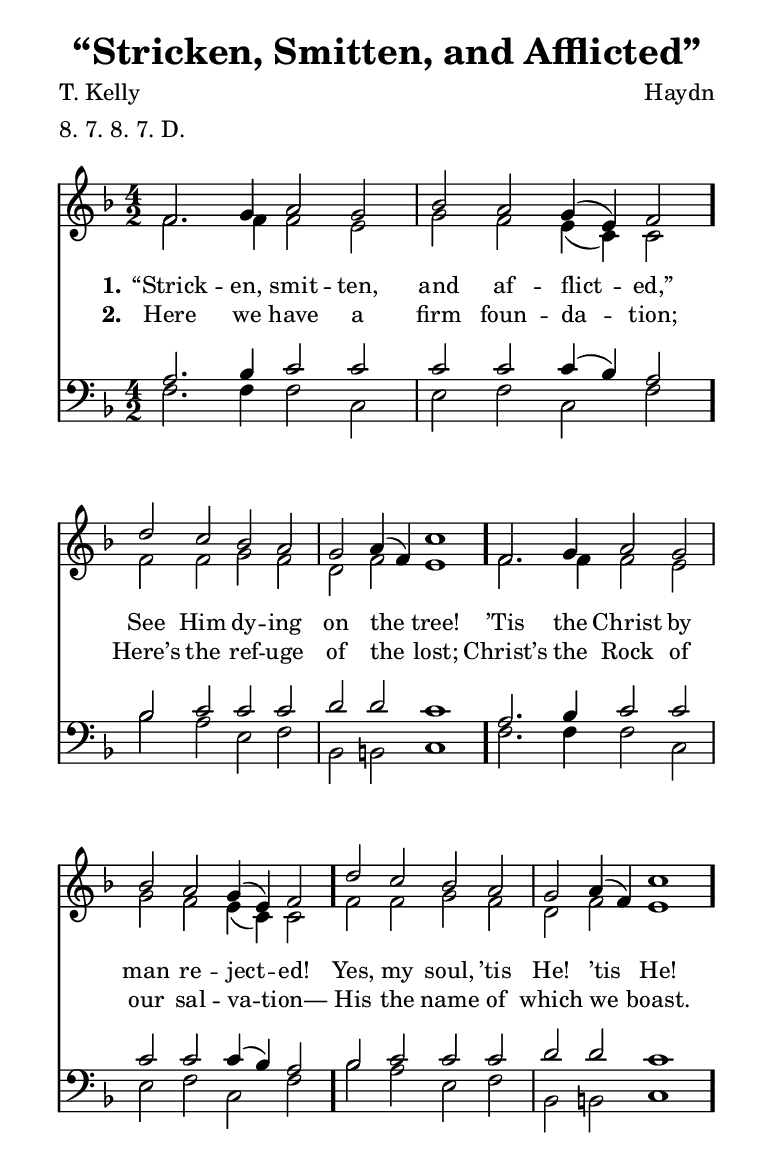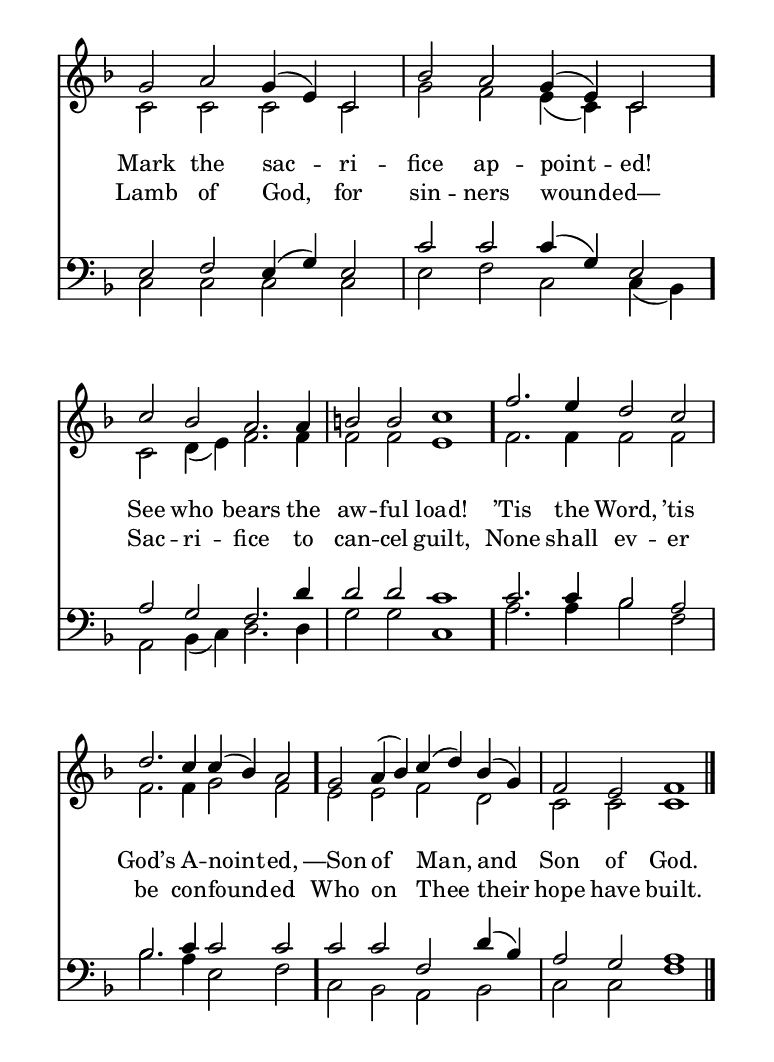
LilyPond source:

\include "common/global.ily"
\paper {
  \include "common/paper.ily"
  %ragged-bottom = ##t
  %ragged-last-bottom = ##t
  systems-per-page = ##f
  % XXX lilypond wants to put this on four systems, so let it ; but we should
  % probably expand font size until five systems is "natural"
  %systems-per-page = #(cond (is-eogsized 5) (#t #f))
  %page-count = ##f
}

\header{
  hymnnumber = "36"
  title = "“Stricken, Smitten, and Afflicted”"
  tunename = "Austria"
  meter = "8. 7. 8. 7. D."
  poet = "T. Kelly"
  composer = "Haydn"
  %copyright = ""
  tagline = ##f
}

% for fermata in MIDI
ta = { \tempo 2=90 }
tb = { \tempo 2=45 }

patternAA = { c2. c4 c2 c2 | c2 c2 c4( c4) c2 }
patternAB = { c2. c4 c2 c2 | c2 c2 c2      c2 }

patternBA = { c2 c2 c2 c2 | c2 c4( c4) c1 }
patternBB = { c2 c2 c2 c2 | c2 c2      c1 }

patternCA = { c2 c2 c4( c4) c2 | c2 c2 c4( c4) c2      }
patternCB = { c2 c2 c2      c2 | c2 c2 c4( c4) c2      }
patternCC = { c2 c2 c2      c2 | c2 c2 c2      c4( c4) }

patternDA = { c2 c2      c2. c4 | c2 c2 c1 }
patternDB = { c2 c4( c4) c2. c4 | c2 c2 c1 }

patternEA = { c2. c4 c2 c2 | c2. c4 c4( c4) c2 }
patternEB = { c2. c4 c2 c2 | c2. c4 c2      c2 }

patternFA = { c2 c4( c4) c4( c4) c4( c4) | c2 c2 c1 }
patternFB = { c2 c2      c2      c2      | c2 c2 c1 }
patternFC = { c2 c2      c2      c4( c4) | c2 c2 c1 }

global = {
  \include "common/overrides.ily"
  \override Staff.TimeSignature.style = #'numbered
  \time 4/2
  \override Score.MetronomeMark.transparent = ##t % hide all fermata changes too
  \ta
  \key f \major
  %\partial 4
  \autoBeamOff
}

notesSoprano = {
\global
\relative c' {

  \changePitch \patternAA { f g a g | bes a g e f }
  \changePitch \patternBA { d' c bes a | g a f c' }
  \changePitch \patternAA { f, g a g | bes a g e f }
  \changePitch \patternBA { d' c bes a | g a f c' }

  \changePitch \patternCA { g a g e c | bes' a g e c }
  \changePitch \patternDA { c' bes a a | b b c }
  \changePitch \patternEA { f e d c | d c c bes a }
  \changePitch \patternFA { g a bes c d bes g | f e f }

  \bar "|."

}
}

notesAlto = {
\global
\relative e' {

  \changePitch \patternAA { f f f e | g f e c c }
  \changePitch \patternBB { f f g f | d f e }
  \changePitch \patternAA { f f f e | g f e c c }
  \changePitch \patternBB { f f g f | d f e }

  \changePitch \patternCB { c c c c | g' f e c c }
  \changePitch \patternDB { c d e f f | f f e }
  \changePitch \patternEB { f f f f | f f g f }
  \changePitch \patternFB { e e f d | c c c }

}
}

notesTenor = {
\global
\relative a {

  \changePitch \patternAA { a bes c c | c c c bes a }
  \changePitch \patternBB { bes c c c | d d c }
  \changePitch \patternAA { a bes c c | c c c bes a }
  \changePitch \patternBB { bes c c c | d d c }

  \changePitch \patternCA { e, f e g e | c' c c g e }
  \changePitch \patternDA { a g f d' | d d c }
  \changePitch \patternEB { c c bes a | bes c c c }
  \changePitch \patternFC { c c f, d' bes | a g a }

}
}

notesBass = {
\global
\relative f {

  \changePitch \patternAB { f f f c | e f c f }
  \changePitch \patternBB { bes a e f | bes, b c }
  \changePitch \patternAB { f f f c | e f c f }
  \changePitch \patternBB { bes a e f | bes, b c }

  \changePitch \patternCC { c c c c | e f c c bes }
  \changePitch \patternDB { a bes c d d | g g c, }
  \changePitch \patternEB { a' a bes f | bes a e f }
  \changePitch \patternFB { c bes a bes | c c f }

}
}

wordsA = \lyricmode {
\set stanza = "1."

“Strick -- en, smit -- ten, and af -- flict -- ed,” \bar "."
See Him dy -- ing on the tree! \bar "."
’Tis the Christ by man re -- ject -- ed! \bar "."
Yes, my soul, ’tis He! ’tis He! \bar "."
Mark the sac -- ri -- fice ap -- point -- ed! \bar "."
See who bears the aw -- ful load! \bar "."
’Tis the Word, ’tis God’s A -- noint -- ed, \bar "."
—Son of Man, and Son of God. \bar "."

}

wordsB = \lyricmode {
\set stanza = "2."

Here we have a firm foun -- da -- tion;
Here’s the ref -- uge of the lost;
Christ’s the Rock of our sal -- va -- tion—
His the name of which we boast.
Lamb of God, for sin -- ners wound -- ed—
Sac -- ri -- fice to can -- cel guilt,
None shall ev -- er be con -- found -- ed
Who on Thee their hope have built.

}

\score {
  \context ChoirStaff <<
    \context Staff = upper <<
      \set ChoirStaff.systemStartDelimiter = #'SystemStartBar
      \context Voice  = sopranos { \voiceOne << \notesSoprano >> }
      \context Voice  = altos { \voiceTwo << \notesAlto >> }
      \context Lyrics = one   \lyricsto sopranos \wordsA
      \context Lyrics = two   \lyricsto sopranos \wordsB
    >>
    \context Staff = men <<
      \clef bass
      \context Voice  = tenors { \voiceOne << \notesTenor >> }
      \context Voice  = basses { \voiceTwo << \notesBass >> }
    >>
  >>
  \layout {
    \include "common/layout.ily"
  }
  \midi{
    \include "common/midi.ily"
  }
}

\version "2.19.49"  % necessary for upgrading to future LilyPond versions.

% vi:set et ts=2 sw=2 ai nocindent syntax=lilypond:
